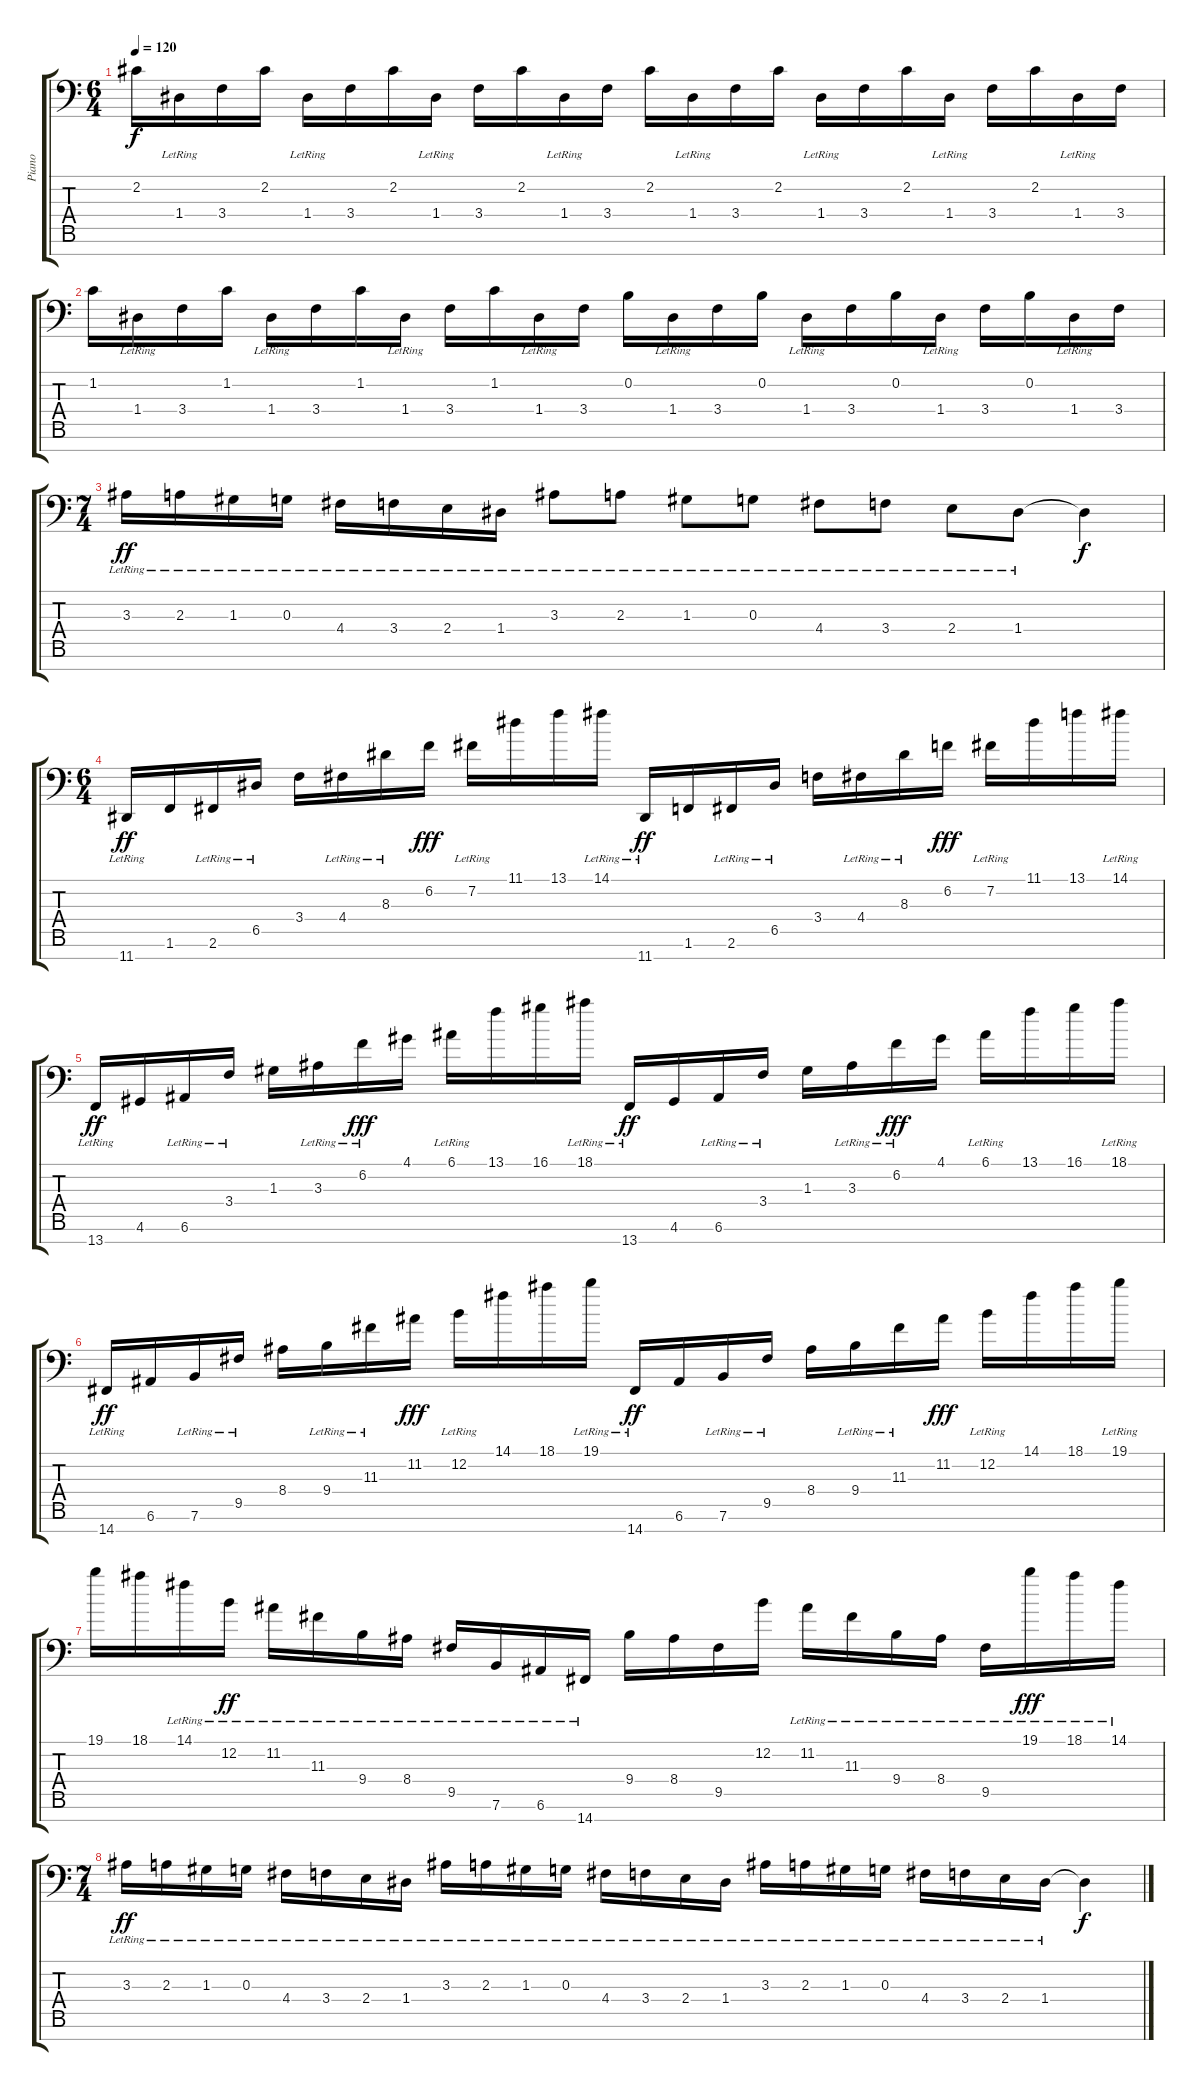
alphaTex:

\track ("Piano" "Piano") {instrument brightacousticpiano}
\staff {score tabs}
\tuning (E4 B3 G3 D3 A2 E2 E1) {hide}
\ts (6 4)
\tempo 120
\clef f4
\ks c
2.2.16{dy f} 1.4{lr}.16 3.4.16 2.2.16 1.4{lr}.16 3.4.16 2.2.16 1.4{lr}.16 3.4.16 2.2.16 1.4{lr}.16 3.4.16 2.2.16 1.4{lr}.16 3.4.16 2.2.16 1.4{lr}.16 3.4.16 2.2.16 1.4{lr}.16 3.4.16 2.2.16 1.4{lr}.16 3.4.16 |
1.2.16 1.4{lr}.16 3.4.16 1.2.16 1.4{lr}.16 3.4.16 1.2.16 1.4{lr}.16 3.4.16 1.2.16 1.4{lr}.16 3.4.16 0.2.16 1.4{lr}.16 3.4.16 0.2.16 1.4{lr}.16 3.4.16 0.2.16 1.4{lr}.16 3.4.16 0.2.16 1.4{lr}.16 3.4.16 |
\ts (7 4)
3.3{lr}.16{dy ff} 2.3{lr}.16 1.3{lr}.16 0.3{lr}.16 4.4{lr}.16 3.4{lr}.16 2.4{lr}.16 1.4{lr}.16 3.3{lr}.8 2.3{lr}.8 1.3{lr}.8 0.3{lr}.8 4.4{lr}.8 3.4{lr}.8 2.4{lr}.8 1.4{lr}.8 1.4{t}.4{dy f} |
\ts (6 4)
11.7{lr}.16{dy ff} 1.6.16 2.6{lr}.16 6.5{lr}.16 3.4.16 4.4{lr}.16 8.3{lr}.16 6.2.16{dy fff} 7.2{lr}.16 11.1.16 13.1.16 14.1{lr}.16 11.7{lr}.16{dy ff} 1.6.16 2.6{lr}.16 6.5{lr}.16 3.4.16 4.4{lr}.16 8.3{lr}.16 6.2.16{dy fff} 7.2{lr}.16 11.1.16 13.1.16 14.1{lr}.16 |
13.7{lr}.16{dy ff} 4.6.16 6.6{lr}.16 3.4{lr}.16 1.3.16 3.3{lr}.16 6.2{lr}.16{dy fff} 4.1.16 6.1{lr}.16 13.1.16 16.1.16 18.1{lr}.16 13.7{lr}.16{dy ff} 4.6.16 6.6{lr}.16 3.4{lr}.16 1.3.16 3.3{lr}.16 6.2{lr}.16{dy fff} 4.1.16 6.1{lr}.16 13.1.16 16.1.16 18.1{lr}.16 |
14.7{lr}.16{dy ff} 6.6.16 7.6{lr}.16 9.5{lr}.16 8.4.16 9.4{lr}.16 11.3{lr}.16 11.2.16{dy fff} 12.2{lr}.16 14.1.16 18.1.16 19.1{lr}.16 14.7{lr}.16{dy ff} 6.6.16 7.6{lr}.16 9.5{lr}.16 8.4.16 9.4{lr}.16 11.3{lr}.16 11.2.16{dy fff} 12.2{lr}.16 14.1.16 18.1.16 19.1{lr}.16 |
19.1.16 18.1.16 14.1{lr}.16 12.2{lr}.16{dy ff} 11.2{lr}.16 11.3{lr}.16 9.4{lr}.16 8.4{lr}.16 9.5{lr}.16 7.6{lr}.16 6.6{lr}.16 14.7{lr}.16 9.4.16 8.4.16 9.5.16 12.2.16 11.2{lr}.16 11.3{lr}.16 9.4{lr}.16 8.4{lr}.16 9.5{lr}.16 19.1{lr}.16{dy fff} 18.1{lr}.16 14.1{lr}.16 |
\ts (7 4)
3.3{lr}.16{dy ff} 2.3{lr}.16 1.3{lr}.16 0.3{lr}.16 4.4{lr}.16 3.4{lr}.16 2.4{lr}.16 1.4{lr}.16 3.3{lr}.16 2.3{lr}.16 1.3{lr}.16 0.3{lr}.16 4.4{lr}.16 3.4{lr}.16 2.4{lr}.16 1.4{lr}.16 3.3{lr}.16 2.3{lr}.16 1.3{lr}.16 0.3{lr}.16 4.4{lr}.16 3.4{lr}.16 2.4{lr}.16 1.4{lr}.16 1.4{t}.4{dy f}
